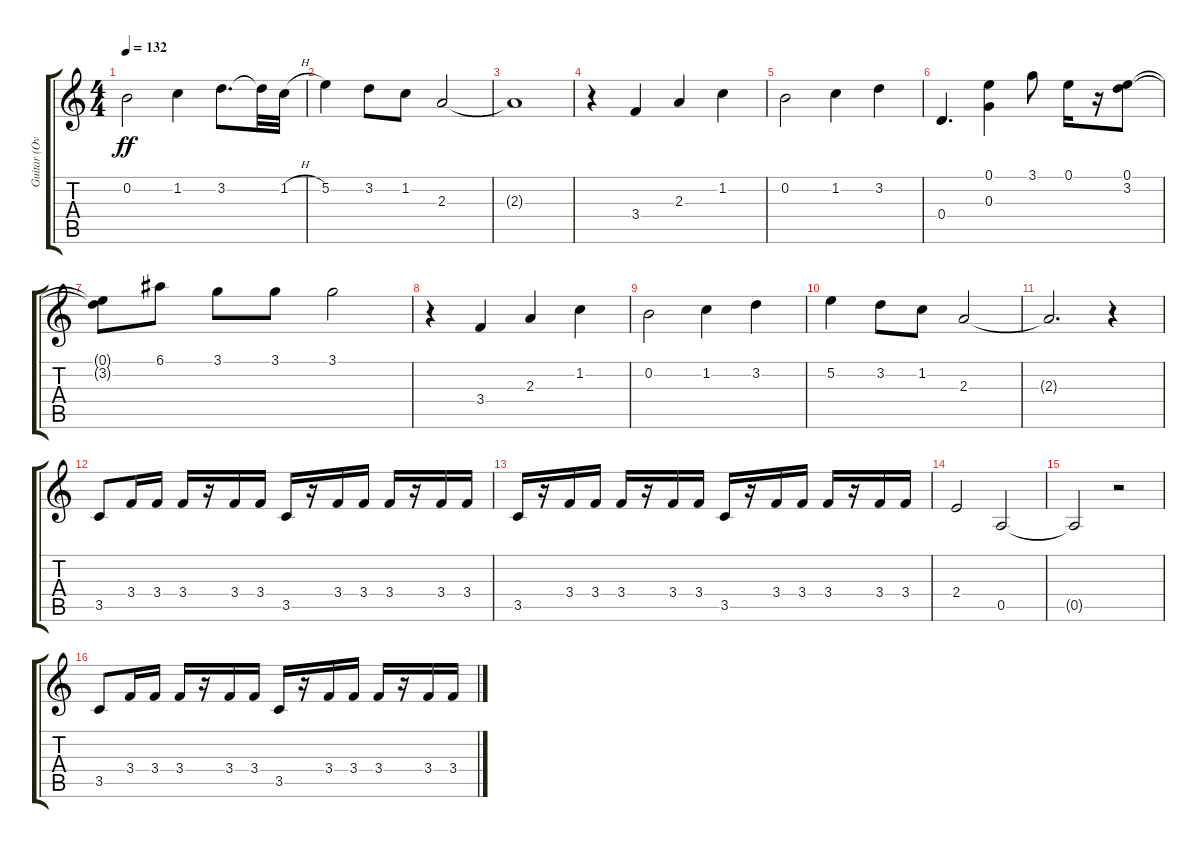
\track ("Guitar (Over Dub)" "Guitar (Ov") {instrument electricguitarclean}
\staff {score tabs}
\tuning (E4 B3 G3 D3 A2 E2) {hide}
\ts (4 4)
\tempo 132
\clef g2
\ks c
0.2.2{dy ff} 1.2.4 3.2.8{d} 3.2{t}.32 1.2{h}.32 |
5.2.4 3.2.8 1.2.8 2.3.2 |
2.3{t}.1 |
r.4 3.4.4 2.3.4 1.2.4 |
0.2.2 1.2.4 3.2.4 |
0.4.4{d} (0.1 0.3).4 3.1.8 0.1.16 r.16 (0.1 3.2).8 |
(0.1{t} 3.2{t}).8 6.1.8 3.1.8 3.1.8 3.1.2 |
r.4 3.4.4 2.3.4 1.2.4 |
0.2.2 1.2.4 3.2.4 |
5.2.4 3.2.8 1.2.8 2.3.2 |
2.3{t}.2{d} r.4 |
3.5.8 3.4.16 3.4.16 3.4.16 r.16 3.4.16 3.4.16 3.5.16 r.16 3.4.16 3.4.16 3.4.16 r.16 3.4.16 3.4.16 |
3.5.16 r.16 3.4.16 3.4.16 3.4.16 r.16 3.4.16 3.4.16 3.5.16 r.16 3.4.16 3.4.16 3.4.16 r.16 3.4.16 3.4.16 |
2.4.2 0.5.2 |
0.5{t}.2 r.2 |
3.5.8 3.4.16 3.4.16 3.4.16 r.16 3.4.16 3.4.16 3.5.16 r.16 3.4.16 3.4.16 3.4.16 r.16 3.4.16 3.4.16
